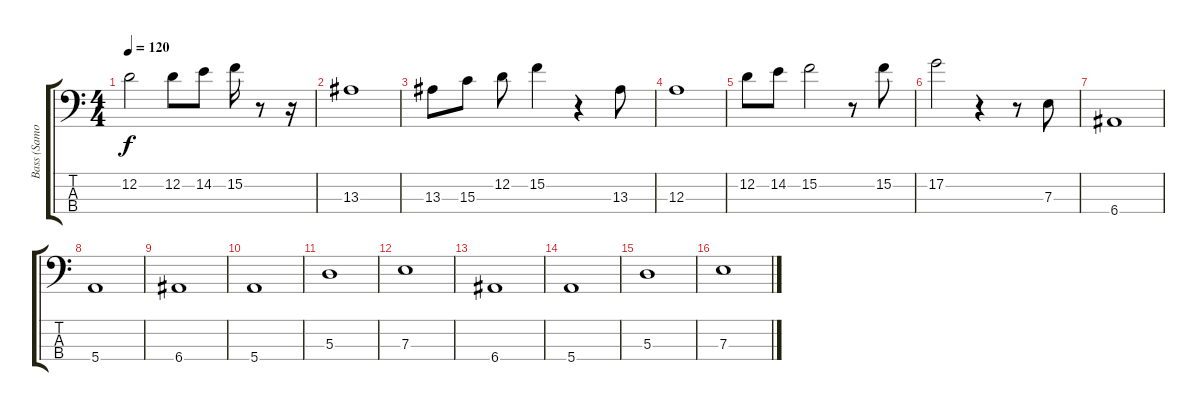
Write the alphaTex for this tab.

\track ("Bass (Samoilov)" "Bass (Samo") {instrument electricbassfinger}
\staff {score tabs}
\tuning (G2 D2 A1 E1) {hide}
\ts (4 4)
\tempo 120
\clef f4
\ks c
12.2.2{dy f} 12.2.8 14.2.8 15.2.16 r.8 r.16 |
13.3.1 |
13.3.8 15.3.8 12.2.8 15.2.4 r.4 13.3.8 |
12.3.1 |
12.2.8 14.2.8 15.2.2 r.8 15.2.8 |
17.2.2 r.4 r.8 7.3.8 |
6.4.1 |
5.4.1 |
6.4.1 |
5.4.1 |
5.3.1 |
7.3.1 |
6.4.1 |
5.4.1 |
5.3.1 |
7.3.1
